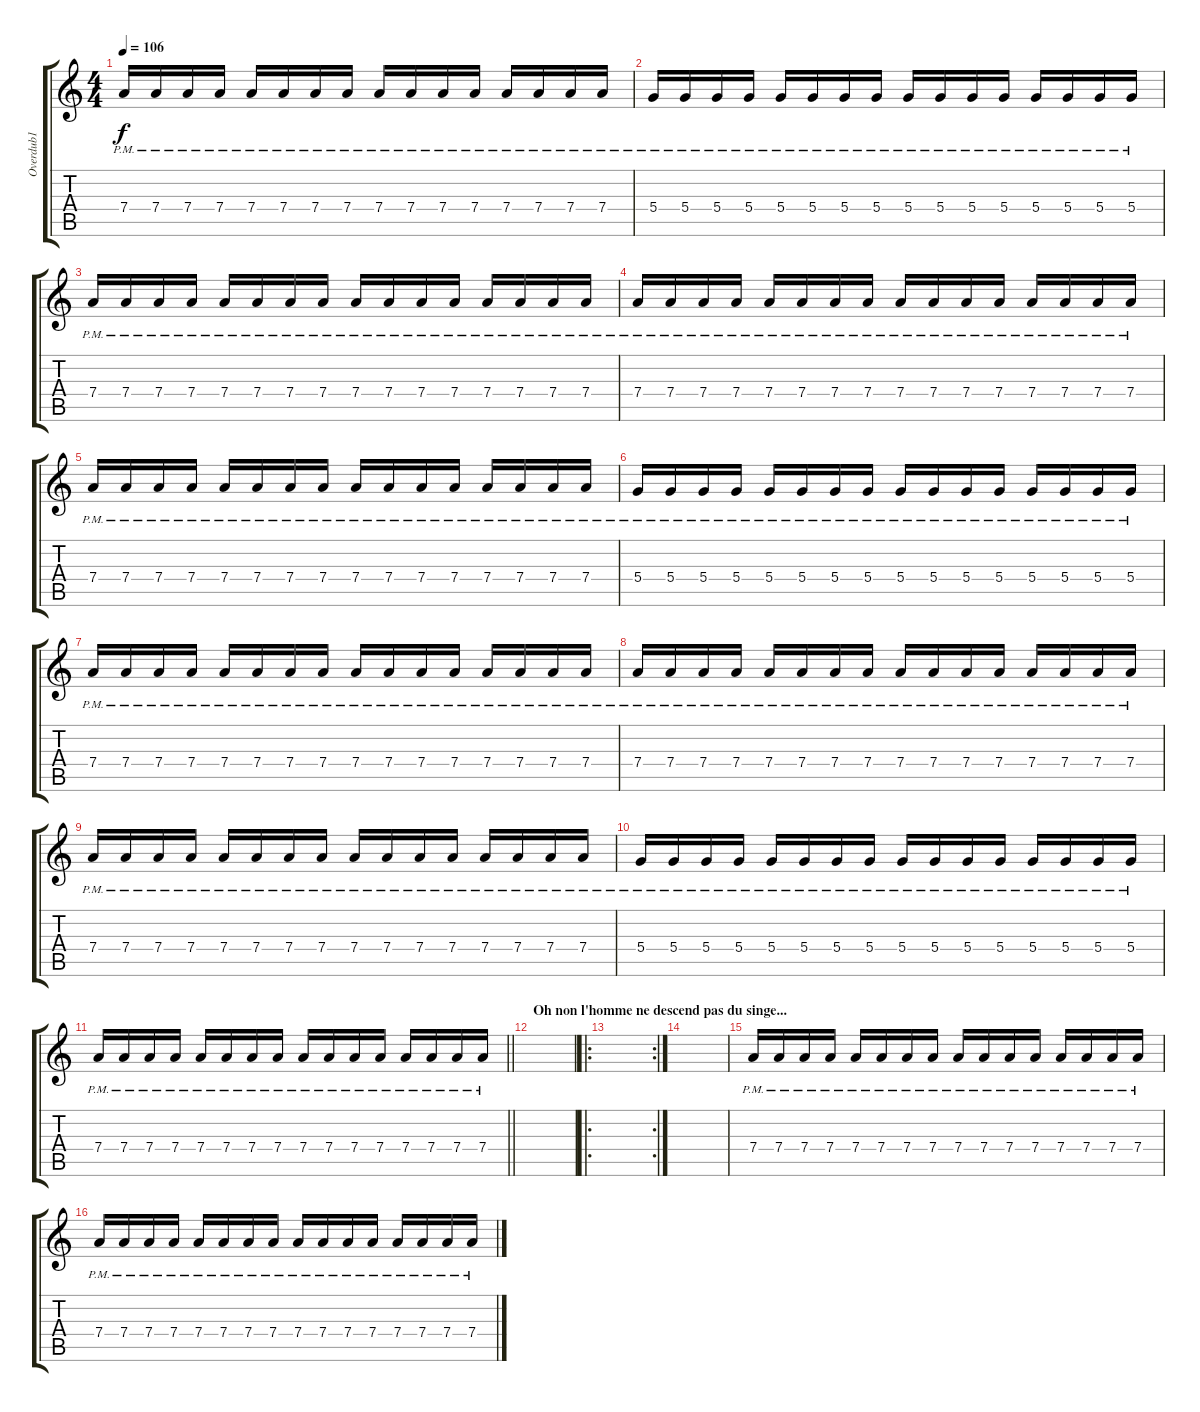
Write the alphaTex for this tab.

\track ("Overdub1" "Overdub1") {instrument overdrivenguitar}
\staff {score tabs}
\tuning (E4 B3 G3 D3 A2 E2) {hide}
\ts (4 4)
\tempo 106
\clef g2
\ks c
7.4{pm}.16{dy f} 7.4{pm}.16 7.4{pm}.16 7.4{pm}.16 7.4{pm}.16 7.4{pm}.16 7.4{pm}.16 7.4{pm}.16 7.4{pm}.16 7.4{pm}.16 7.4{pm}.16 7.4{pm}.16 7.4{pm}.16 7.4{pm}.16 7.4{pm}.16 7.4{pm}.16 |
5.4{pm}.16 5.4{pm}.16 5.4{pm}.16 5.4{pm}.16 5.4{pm}.16 5.4{pm}.16 5.4{pm}.16 5.4{pm}.16 5.4{pm}.16 5.4{pm}.16 5.4{pm}.16 5.4{pm}.16 5.4{pm}.16 5.4{pm}.16 5.4{pm}.16 5.4{pm}.16 |
7.4{pm}.16 7.4{pm}.16 7.4{pm}.16 7.4{pm}.16 7.4{pm}.16 7.4{pm}.16 7.4{pm}.16 7.4{pm}.16 7.4{pm}.16 7.4{pm}.16 7.4{pm}.16 7.4{pm}.16 7.4{pm}.16 7.4{pm}.16 7.4{pm}.16 7.4{pm}.16 |
7.4{pm}.16 7.4{pm}.16 7.4{pm}.16 7.4{pm}.16 7.4{pm}.16 7.4{pm}.16 7.4{pm}.16 7.4{pm}.16 7.4{pm}.16 7.4{pm}.16 7.4{pm}.16 7.4{pm}.16 7.4{pm}.16 7.4{pm}.16 7.4{pm}.16 7.4{pm}.16 |
7.4{pm}.16 7.4{pm}.16 7.4{pm}.16 7.4{pm}.16 7.4{pm}.16 7.4{pm}.16 7.4{pm}.16 7.4{pm}.16 7.4{pm}.16 7.4{pm}.16 7.4{pm}.16 7.4{pm}.16 7.4{pm}.16 7.4{pm}.16 7.4{pm}.16 7.4{pm}.16 |
5.4{pm}.16 5.4{pm}.16 5.4{pm}.16 5.4{pm}.16 5.4{pm}.16 5.4{pm}.16 5.4{pm}.16 5.4{pm}.16 5.4{pm}.16 5.4{pm}.16 5.4{pm}.16 5.4{pm}.16 5.4{pm}.16 5.4{pm}.16 5.4{pm}.16 5.4{pm}.16 |
7.4{pm}.16 7.4{pm}.16 7.4{pm}.16 7.4{pm}.16 7.4{pm}.16 7.4{pm}.16 7.4{pm}.16 7.4{pm}.16 7.4{pm}.16 7.4{pm}.16 7.4{pm}.16 7.4{pm}.16 7.4{pm}.16 7.4{pm}.16 7.4{pm}.16 7.4{pm}.16 |
7.4{pm}.16 7.4{pm}.16 7.4{pm}.16 7.4{pm}.16 7.4{pm}.16 7.4{pm}.16 7.4{pm}.16 7.4{pm}.16 7.4{pm}.16 7.4{pm}.16 7.4{pm}.16 7.4{pm}.16 7.4{pm}.16 7.4{pm}.16 7.4{pm}.16 7.4{pm}.16 |
7.4{pm}.16 7.4{pm}.16 7.4{pm}.16 7.4{pm}.16 7.4{pm}.16 7.4{pm}.16 7.4{pm}.16 7.4{pm}.16 7.4{pm}.16 7.4{pm}.16 7.4{pm}.16 7.4{pm}.16 7.4{pm}.16 7.4{pm}.16 7.4{pm}.16 7.4{pm}.16 |
5.4{pm}.16 5.4{pm}.16 5.4{pm}.16 5.4{pm}.16 5.4{pm}.16 5.4{pm}.16 5.4{pm}.16 5.4{pm}.16 5.4{pm}.16 5.4{pm}.16 5.4{pm}.16 5.4{pm}.16 5.4{pm}.16 5.4{pm}.16 5.4{pm}.16 5.4{pm}.16 |
\barLineRight lightlight
7.4{pm}.16 7.4{pm}.16 7.4{pm}.16 7.4{pm}.16 7.4{pm}.16 7.4{pm}.16 7.4{pm}.16 7.4{pm}.16 7.4{pm}.16 7.4{pm}.16 7.4{pm}.16 7.4{pm}.16 7.4{pm}.16 7.4{pm}.16 7.4{pm}.16 7.4{pm}.16 |
\section ("" "Oh non l'homme ne descend pas du singe... ")
|
\ro
\rc 2
|
|
7.4{pm}.16 7.4{pm}.16 7.4{pm}.16 7.4{pm}.16 7.4{pm}.16 7.4{pm}.16 7.4{pm}.16 7.4{pm}.16 7.4{pm}.16 7.4{pm}.16 7.4{pm}.16 7.4{pm}.16 7.4{pm}.16 7.4{pm}.16 7.4{pm}.16 7.4{pm}.16 |
7.4{pm}.16 7.4{pm}.16 7.4{pm}.16 7.4{pm}.16 7.4{pm}.16 7.4{pm}.16 7.4{pm}.16 7.4{pm}.16 7.4{pm}.16 7.4{pm}.16 7.4{pm}.16 7.4{pm}.16 7.4{pm}.16 7.4{pm}.16 7.4{pm}.16 7.4{pm}.16
